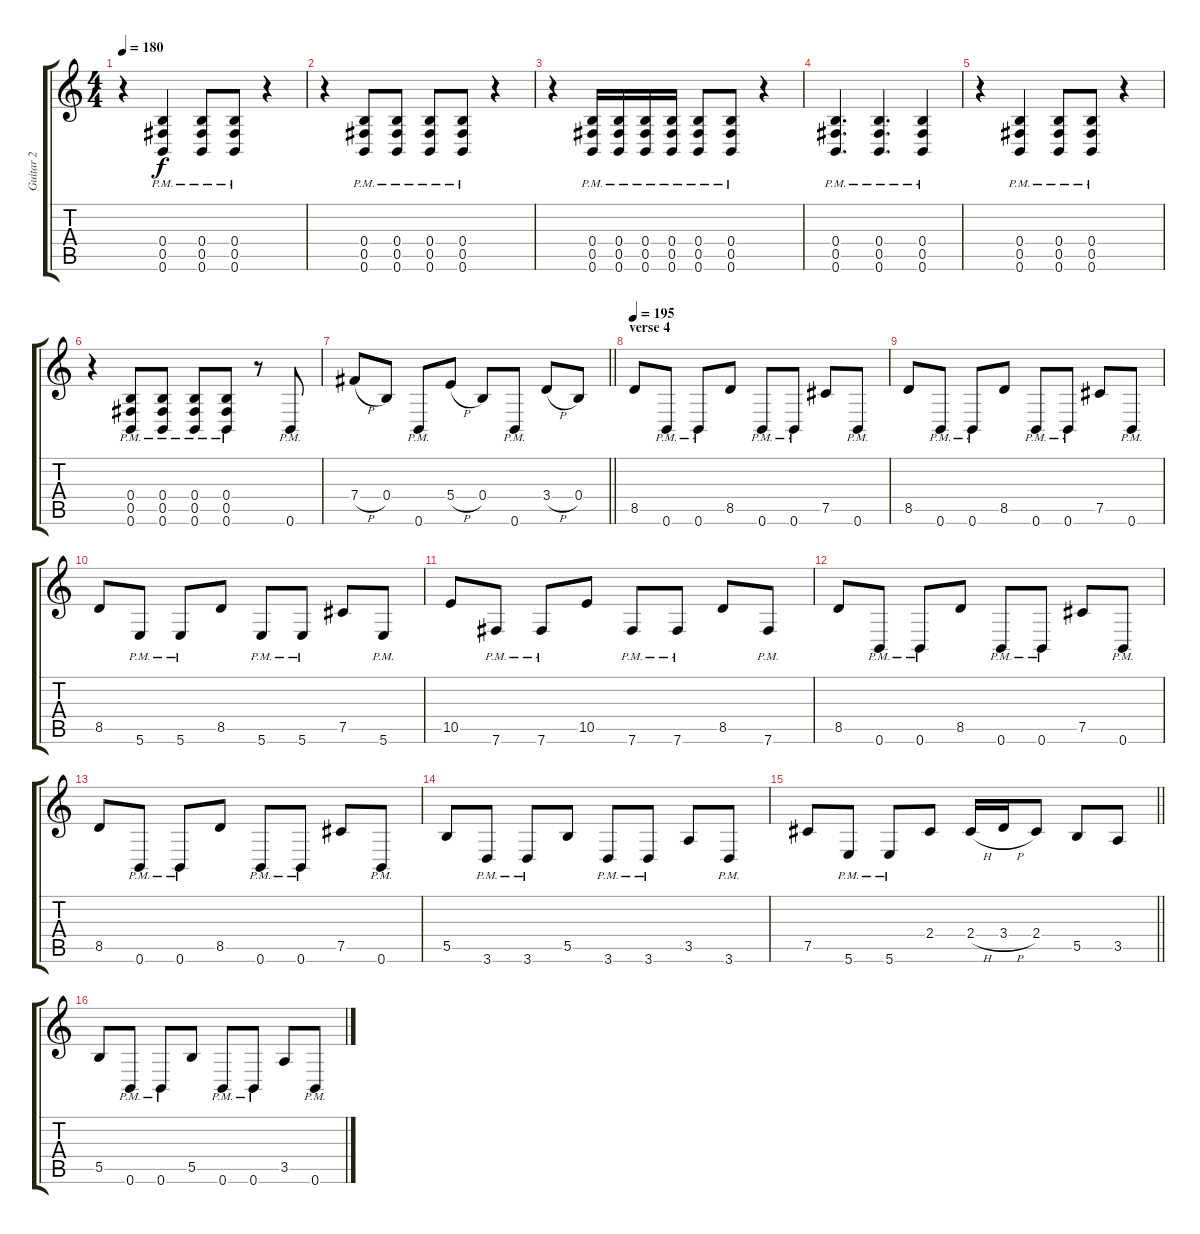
\track ("Guitar 2" "Guitar 2") {instrument overdrivenguitar}
\staff {score tabs}
\tuning (Db4 Ab3 E3 B2 Gb2 B1) {hide}
\ts (4 4)
\tempo 180
\clef g2
\ks c
r.4{dy f} (0.4{pm} 0.5{pm} 0.6{pm}).4 (0.4{pm} 0.5{pm} 0.6{pm}).8 (0.4{pm} 0.5{pm} 0.6{pm}).8 r.4 |
r.4 (0.4{pm} 0.5{pm} 0.6{pm}).8 (0.4{pm} 0.5{pm} 0.6{pm}).8 (0.4{pm} 0.5{pm} 0.6{pm}).8 (0.4{pm} 0.5{pm} 0.6{pm}).8 r.4 |
r.4 (0.4{pm} 0.5{pm} 0.6{pm}).16 (0.4{pm} 0.5{pm} 0.6{pm}).16 (0.4{pm} 0.5{pm} 0.6{pm}).16 (0.4{pm} 0.5{pm} 0.6{pm}).16 (0.4{pm} 0.5{pm} 0.6{pm}).8 (0.4{pm} 0.5{pm} 0.6{pm}).8 r.4 |
(0.4{pm} 0.5{pm} 0.6{pm}).4{d} (0.4{pm} 0.5{pm} 0.6{pm}).4{d} (0.4{pm} 0.5{pm} 0.6{pm}).4 |
r.4 (0.4{pm} 0.5{pm} 0.6{pm}).4 (0.4{pm} 0.5{pm} 0.6{pm}).8 (0.4{pm} 0.5{pm} 0.6{pm}).8 r.4 |
r.4 (0.4{pm} 0.5{pm} 0.6{pm}).8 (0.4{pm} 0.5{pm} 0.6{pm}).8 (0.4{pm} 0.5{pm} 0.6{pm}).8 (0.4{pm} 0.5{pm} 0.6{pm}).8 r.8 0.6{pm}.8 |
\barLineRight lightlight
7.4{h}.8 0.4.8 0.6{pm}.8 5.4{h}.8 0.4.8 0.6{pm}.8 3.4{h}.8 0.4.8 |
\section ("" "verse 4")
\tempo 195
8.5.8 0.6{pm}.8 0.6{pm}.8 8.5.8 0.6{pm}.8 0.6{pm}.8 7.5.8 0.6{pm}.8 |
8.5.8 0.6{pm}.8 0.6{pm}.8 8.5.8 0.6{pm}.8 0.6{pm}.8 7.5.8 0.6{pm}.8 |
8.5.8 5.6{pm}.8 5.6{pm}.8 8.5.8 5.6{pm}.8 5.6{pm}.8 7.5.8 5.6{pm}.8 |
10.5.8 7.6{pm}.8 7.6{pm}.8 10.5.8 7.6{pm}.8 7.6{pm}.8 8.5.8 7.6{pm}.8 |
8.5.8 0.6{pm}.8 0.6{pm}.8 8.5.8 0.6{pm}.8 0.6{pm}.8 7.5.8 0.6{pm}.8 |
8.5.8 0.6{pm}.8 0.6{pm}.8 8.5.8 0.6{pm}.8 0.6{pm}.8 7.5.8 0.6{pm}.8 |
5.5.8 3.6{pm}.8 3.6{pm}.8 5.5.8 3.6{pm}.8 3.6{pm}.8 3.5.8 3.6{pm}.8 |
\barLineRight lightlight
7.5.8 5.6{pm}.8 5.6{pm}.8 2.4.8 2.4{h}.16 3.4{h}.16 2.4.8 5.5.8 3.5.8 |
\section ("" "")
5.5.8 0.6{pm}.8 0.6{pm}.8 5.5.8 0.6{pm}.8 0.6{pm}.8 3.5.8 0.6{pm}.8
